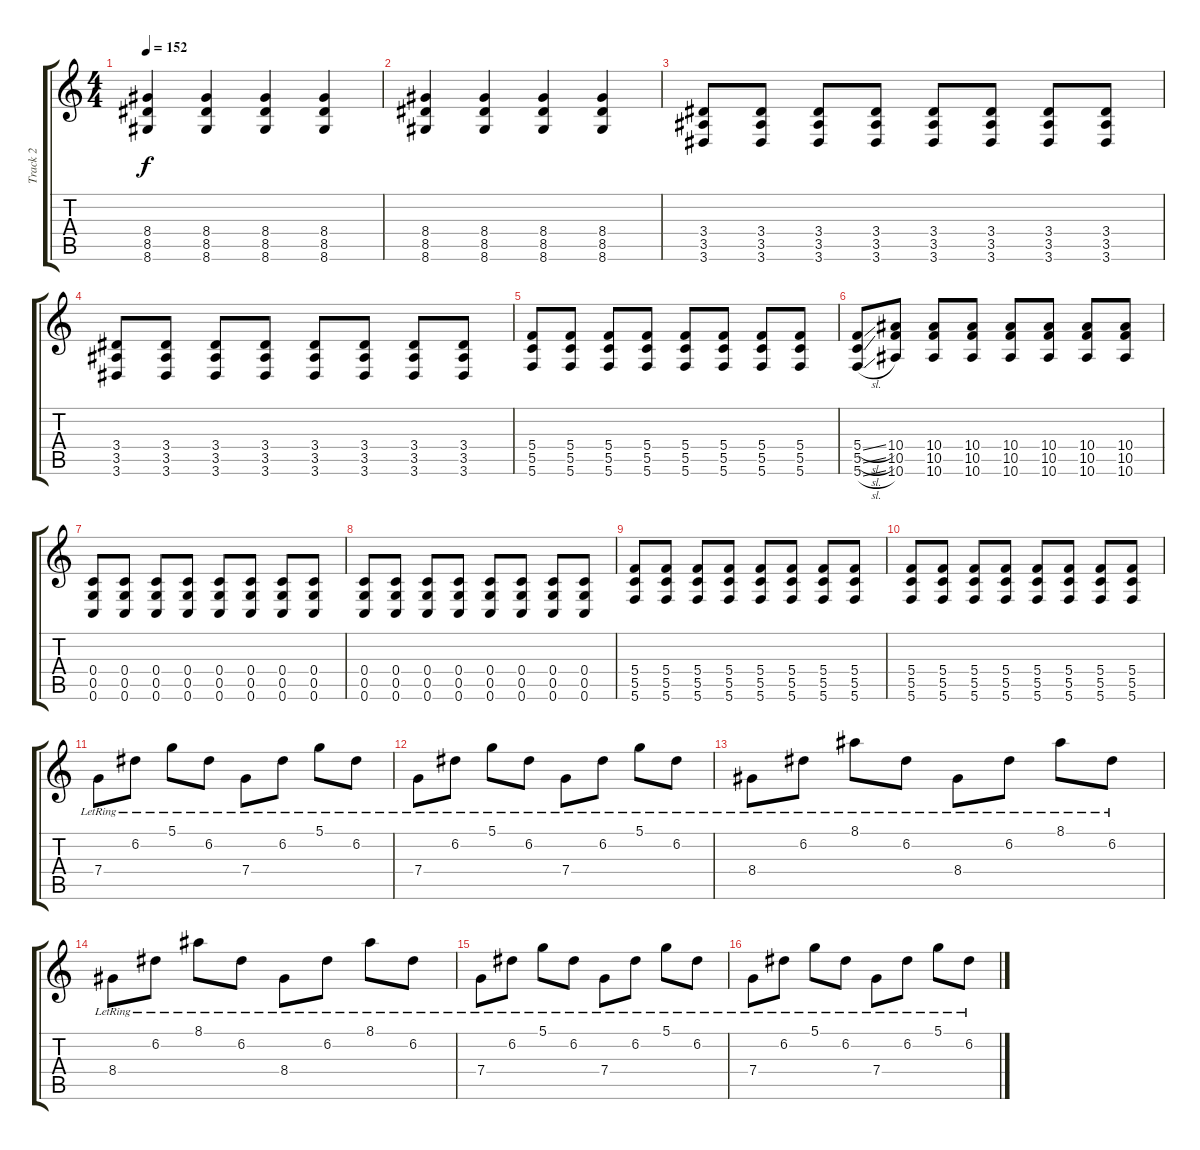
\track ("Track 2" "Track 2") {instrument electricguitarclean}
\staff {score tabs}
\tuning (D4 A3 F3 C3 G2 C2) {hide}
\ts (4 4)
\tempo 152
\clef g2
\ks c
(8.4 8.5 8.6).4{dy f} (8.4 8.5 8.6).4 (8.4 8.5 8.6).4 (8.4 8.5 8.6).4 |
(8.4 8.5 8.6).4 (8.4 8.5 8.6).4 (8.4 8.5 8.6).4 (8.4 8.5 8.6).4 |
(3.4 3.5 3.6).8 (3.4 3.5 3.6).8 (3.4 3.5 3.6).8 (3.4 3.5 3.6).8 (3.4 3.5 3.6).8 (3.4 3.5 3.6).8 (3.4 3.5 3.6).8 (3.4 3.5 3.6).8 |
(3.4 3.5 3.6).8 (3.4 3.5 3.6).8 (3.4 3.5 3.6).8 (3.4 3.5 3.6).8 (3.4 3.5 3.6).8 (3.4 3.5 3.6).8 (3.4 3.5 3.6).8 (3.4 3.5 3.6).8 |
(5.4 5.5 5.6).8 (5.4 5.5 5.6).8 (5.4 5.5 5.6).8 (5.4 5.5 5.6).8 (5.4 5.5 5.6).8 (5.4 5.5 5.6).8 (5.4 5.5 5.6).8 (5.4 5.5 5.6).8 |
(5.4{sl} 5.5{sl} 5.6{sl}).8 (10.4 10.5 10.6).8 (10.4 10.5 10.6).8 (10.4 10.5 10.6).8 (10.4 10.5 10.6).8 (10.4 10.5 10.6).8 (10.4 10.5 10.6).8 (10.4 10.5 10.6).8 |
(0.4 0.5 0.6).8 (0.4 0.5 0.6).8 (0.4 0.5 0.6).8 (0.4 0.5 0.6).8 (0.4 0.5 0.6).8 (0.4 0.5 0.6).8 (0.4 0.5 0.6).8 (0.4 0.5 0.6).8 |
(0.4 0.5 0.6).8 (0.4 0.5 0.6).8 (0.4 0.5 0.6).8 (0.4 0.5 0.6).8 (0.4 0.5 0.6).8 (0.4 0.5 0.6).8 (0.4 0.5 0.6).8 (0.4 0.5 0.6).8 |
(5.4 5.5 5.6).8 (5.4 5.5 5.6).8 (5.4 5.5 5.6).8 (5.4 5.5 5.6).8 (5.4 5.5 5.6).8 (5.4 5.5 5.6).8 (5.4 5.5 5.6).8 (5.4 5.5 5.6).8 |
(5.4 5.5 5.6).8 (5.4 5.5 5.6).8 (5.4 5.5 5.6).8 (5.4 5.5 5.6).8 (5.4 5.5 5.6).8 (5.4 5.5 5.6).8 (5.4 5.5 5.6).8 (5.4 5.5 5.6).8 |
7.4{lr}.8{instrument electricguitarclean} 6.2{lr}.8 5.1{lr}.8 6.2{lr}.8 7.4{lr}.8 6.2{lr}.8 5.1{lr}.8 6.2{lr}.8 |
7.4{lr}.8 6.2{lr}.8 5.1{lr}.8 6.2{lr}.8 7.4{lr}.8 6.2{lr}.8 5.1{lr}.8 6.2{lr}.8 |
8.4{lr}.8 6.2{lr}.8 8.1{lr}.8 6.2{lr}.8 8.4{lr}.8 6.2{lr}.8 8.1{lr}.8 6.2{lr}.8 |
8.4{lr}.8 6.2{lr}.8 8.1{lr}.8 6.2{lr}.8 8.4{lr}.8 6.2{lr}.8 8.1{lr}.8 6.2{lr}.8 |
7.4{lr}.8 6.2{lr}.8 5.1{lr}.8 6.2{lr}.8 7.4{lr}.8 6.2{lr}.8 5.1{lr}.8 6.2{lr}.8 |
7.4{lr}.8 6.2{lr}.8 5.1{lr}.8 6.2{lr}.8 7.4{lr}.8 6.2{lr}.8 5.1{lr}.8 6.2{lr}.8
